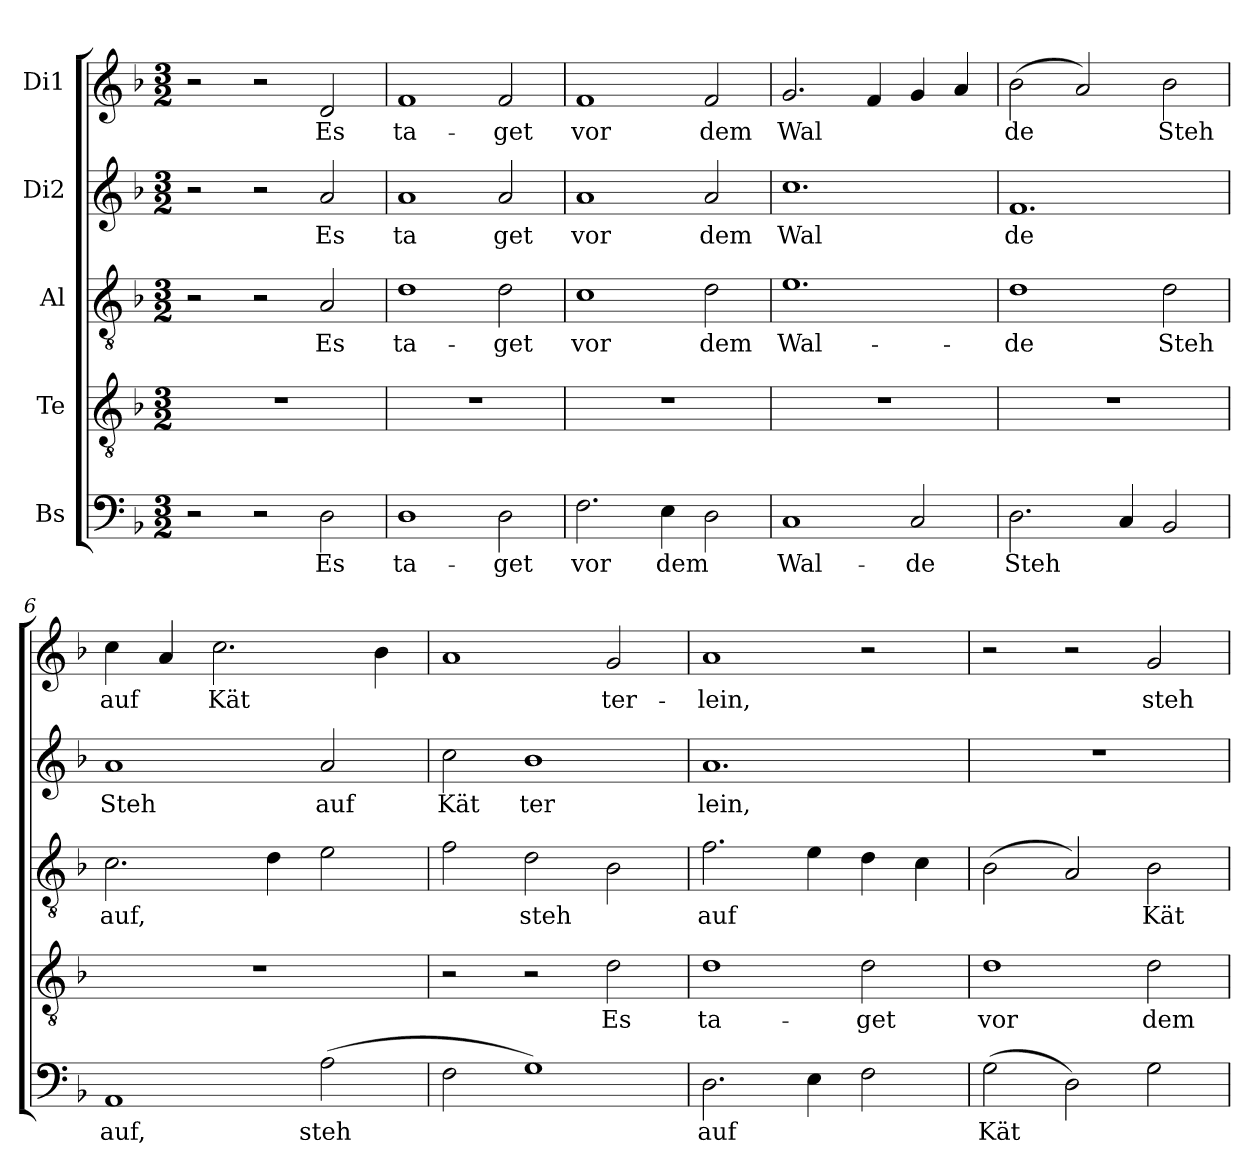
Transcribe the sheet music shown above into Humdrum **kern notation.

**kern	**text	**kern	**text	**kern	**text	**kern	**text	**kern	**text
*part5	*part5	*part4	*part4	*part3	*part3	*part2	*part2	*part1	*part1
*staff5	*staff5	*staff4	*staff4	*staff3	*staff3	*staff2	*staff2	*staff1	*staff1
*I"Bs	*	*I"Te	*	*I"Al	*	*I"Di2	*	*I"Di1	*
!!LO:PB:g=z
*stria5	*	*stria5	*	*stria5	*	*stria5	*	*stria5	*
*clefF4	*	*clefGv2	*	*clefGv2	*	*clefG2	*	*clefG2	*
*k[b-]	*	*k[b-]	*	*k[b-]	*	*k[b-]	*	*k[b-]	*
*F:	*	*F:	*	*F:	*	*F:	*	*F:	*
*M3/2	*	*M3/2	*	*M3/2	*	*M3/2	*	*M3/2	*
=1	=1	=1	=1	=1	=1	=1	=1	=1	=1
2r	.	1.r	.	2r	.	2r	.	2r	.
2r	.	.	.	2r	.	2r	.	2r	.
!	!LO:LY:b:cj	!	!	!	!LO:LY:b:cj	!	!LO:LY:b:cj	!	!LO:LY:b:cj
2D\	Es	.	.	2A/	Es	2a/	Es	2d/	Es
=2!	=2!	=2!	=2!	=2!	=2!	=2!	=2!	=2!	=2!
!	!LO:LY:b:cj	!	!	!	!LO:LY:b:cj	!	!LO:LY:b:cj	!	!LO:LY:b:cj
1D	ta-	1.r	.	1d	ta-	1a	ta	1f	ta-
!	!LO:LY:b:cj	!	!	!	!LO:LY:b:cj	!	!LO:LY:b:cj	!	!LO:LY:b:cj
2D\	-get	.	.	2d\	-get	2a/	get	2f/	-get
=3!	=3!	=3!	=3!	=3!	=3!	=3!	=3!	=3!	=3!
!	!LO:LY:b:cj	!	!	!	!LO:LY:b:cj	!	!LO:LY:b:cj	!	!LO:LY:b:cj
2.F\	vor	1.r	.	1c	vor	1a	vor	1f	vor
!	!LO:LY:b:cj	!	!	!	!	!	!	!	!
4E\	dem	.	.	.	.	.	.	.	.
!	!LO:LY:b:cj	!	!	!	!LO:LY:b:cj	!	!LO:LY:b:cj	!	!LO:LY:b:cj
2D\	.	.	.	2d\	dem	2a/	dem	2f/	dem
=4!	=4!	=4!	=4!	=4!	=4!	=4!	=4!	=4!	=4!
!	!LO:LY:b:cj	!	!	!	!LO:LY:b:cj	!	!LO:LY:b:cj	!	!LO:LY:b:cj
1C	Wal-	1.r	.	1.e	Wal-	1.cc	Wal	2.g/	Wal-
!	!	!	!	!	!	!	!	!	!LO:LY:b:cj
.	.	.	.	.	.	.	.	4f/	--
!	!LO:LY:b:cj	!	!	!	!	!	!	!	!LO:LY:b:cj
2C/	-de	.	.	.	.	.	.	4g/	--
!	!	!	!	!	!	!	!	!	!LO:LY:b:cj
.	.	.	.	.	.	.	.	4a/	--
=5!	=5!	=5!	=5!	=5!	=5!	=5!	=5!	=5!	=5!
!	!LO:LY:b:cj	!	!	!	!LO:LY:b:cj	!	!LO:LY:b:cj	!	!LO:LY:b:cj
2.D\	Steh	1.r	.	1d	-de	1.f	de	(>2b-\	-de
!	!	!	!	!	!	!	!	!	!LO:LY:b:cj
.	.	.	.	.	.	.	.	2a/)	.
!	!LO:LY:b:cj	!	!	!	!	!	!	!	!
4C/	.	.	.	.	.	.	.	.	.
!	!LO:LY:b:cj	!	!	!	!LO:LY:b:cj	!	!	!	!LO:LY:b:cj
2BB-/	.	.	.	2d\	Steh	.	.	2b-\	Steh
=6!	=6!	=6!	=6!	=6!	=6!	=6!	=6!	=6!	=6!
!	!LO:LY:b:cj	!	!	!	!LO:LY:b:cj	!	!LO:LY:b:cj	!	!LO:LY:b:cj
1AA	auf,	1.r	.	2.c\	auf,	1a	Steh	4cc\	auf
!	!	!	!	!	!	!	!	!	!LO:LY:b:cj
.	.	.	.	.	.	.	.	4a/	.
!	!	!	!	!	!	!	!	!	!LO:LY:b:cj
.	.	.	.	.	.	.	.	2.cc\	Kät-
!	!	!	!	!	!LO:LY:b:cj	!	!	!	!
.	.	.	.	4d\	.	.	.	.	.
!	!LO:LY:b:cj	!	!	!	!LO:LY:b:cj	!	!LO:LY:b:cj	!	!
(>2A\	steh	.	.	2e\	.	2a/	auf	.	.
!	!	!	!	!	!	!	!	!	!LO:LY:b:cj
.	.	.	.	.	.	.	.	4b-\	--
=7!	=7!	=7!	=7!	=7!	=7!	=7!	=7!	=7!	=7!
!	!LO:LY:b:cj	!	!	!	!LO:LY:b:cj	!	!LO:LY:b:cj	!	!LO:LY:b:cj
2F\	.	2r	.	2f\	.	2cc\	Kät	1a	--
!	!LO:LY:b:cj	!	!	!	!LO:LY:b:cj	!	!LO:LY:b:cj	!	!
1G)	.	2r	.	2d\	steh	1b-	ter	.	.
!	!	!	!LO:LY:b:cj	!	!LO:LY:b:cj	!	!	!	!LO:LY:b:cj
.	.	2d\	Es	2B-\	.	.	.	2g/	-ter-
=8!	=8!	=8!	=8!	=8!	=8!	=8!	=8!	=8!	=8!
!	!LO:LY:b:cj	!	!LO:LY:b:cj	!	!LO:LY:b:cj	!	!LO:LY:b:cj	!	!LO:LY:b:cj
2.D\	auf	1d	ta-	2.f\	auf	1.a	lein,	1a	-lein,
!	!LO:LY:b:cj	!	!	!	!LO:LY:b:cj	!	!	!	!
4E\	.	.	.	4e\	.	.	.	.	.
!	!LO:LY:b:cj	!	!LO:LY:b:cj	!	!LO:LY:b:cj	!	!	!	!
2F\	.	2d\	-get	4d\	.	.	.	2r	.
!	!	!	!	!	!LO:LY:b:cj	!	!	!	!
.	.	.	.	4c\	.	.	.	.	.
!!LO:LB:g=z
=9!	=9!	=9!	=9!	=9!	=9!	=9!	=9!	=9!	=9!
!	!LO:LY:b:cj	!	!LO:LY:b:cj	!	!LO:LY:b:cj	!	!	!	!
(>2G\	Kät	1d	vor	(>2B-\	.	1.r	.	2r	.
!	!LO:LY:b:cj	!	!	!	!LO:LY:b:cj	!	!	!	!
2D\)	.	.	.	2A/)	.	.	.	2r	.
!	!LO:LY:b:cj	!	!LO:LY:b:cj	!	!LO:LY:b:cj	!	!	!	!LO:LY:b:cj
2G\	.	2d\	dem	2B-\	Kät	.	.	2g/	steh
=!	=!	=!	=!	=!	=!	=!	=!	=!	=!
*-	*-	*-	*-	*-	*-	*-	*-	*-	*-
